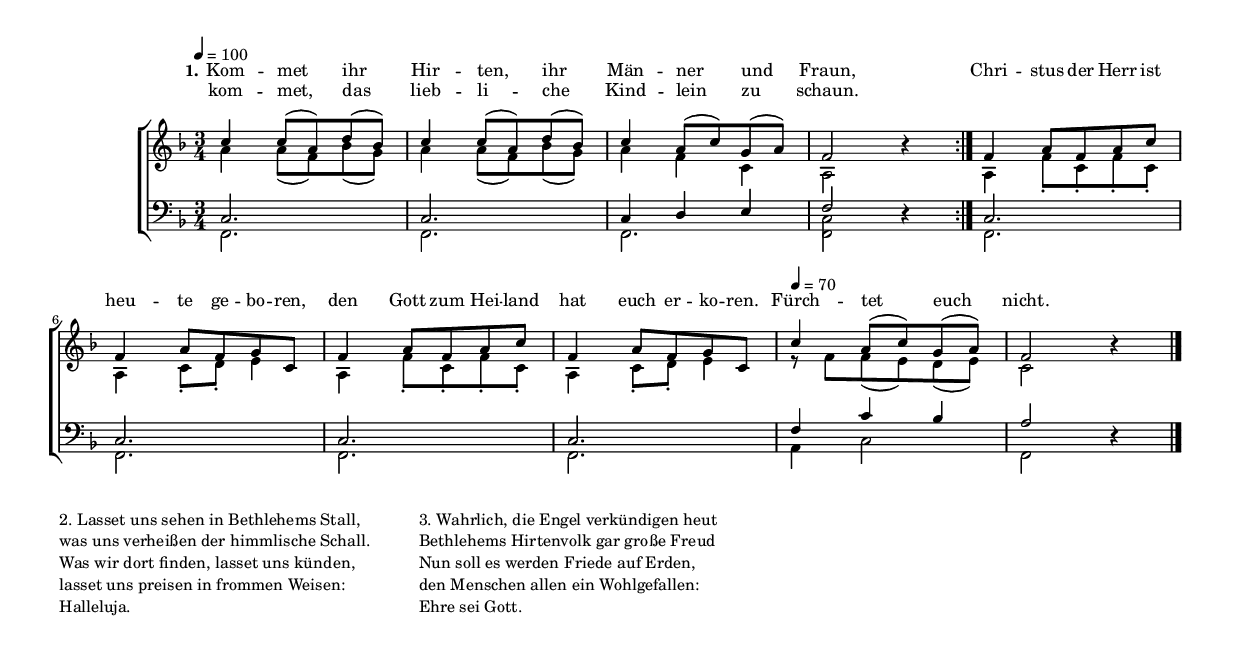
\version "2.24.3"
\include "global.ly"

\paper {
  system-system-spacing =
    #'((basic-distance . 18) 
       (minimum-distance . 12)
       (padding . 2)
       (stretchability . 60)) % defaults: 12, 8, 1, 60
}

KeyandTime = {
  \time 3/4
  %Tonart
  \key f \major
  \tempo 4 = 100
}

Melodie = \relative c'' {
  \voiceOne 
  \set Staff.midiInstrument = #"choir aahs"
  \repeat volta 2 {c4 c8( a) d( b) c4 c8( a) d( b) c4 a8( c) g( a) f2 b4\rest }
  f4 a8 f a c f,4 a8 f g c, f4 a8 f a c f,4 a8 f g c,
  \tempo 4 = 70
  c'4 a8( c) g( a) f2 b4\rest
  \bar "|."
}

Alt = \relative c' {
  \voiceTwo
  \repeat volta 2 {a'4 a8( f) b( g) a4 a8( f) b( g) a4 f c a2 s4 }
  a4 f'8-. c-. f-. c-. a4 c8-. d-. e4 a, f'8-. c-. f-. c-. a4 c8-. d-. e4
  \tempo 4 = 70
  r8 f f( e) d( e) c2
}

BassEins = \relative c {
  \voiceThree
  \repeat volta 2 { c2. c c4 d e f2 d4\rest}
  c2. c c c
  \tempo 4 = 70
  f4 c' b a2 d,4\rest
  \bar "|." 
}

BassZwei = \relative c {
  \voiceFour
  \repeat volta 2 { f,2. f f <f c'>2 s4 }
  f2. f f f
  \tempo 4 = 70
  a4 c2 f,2 s4
}

%TODO Rollenverteilung
ersteStrophe = \lyricmode {
  \set stanza = "1."
  Kom -- met ihr Hir -- ten, ihr Män -- ner und Fraun,
  Chri -- stus der Herr ist heu -- te ge -- bo -- ren,
  den Gott zum Hei -- land hat euch er -- ko -- ren.
  Fürch -- tet__ euch nicht.
}

ersteStropheWiederholung = \lyricmode {
  kom -- met, das lieb -- li -- che Kind -- lein zu schaun.
}

zweiteStrophe = "2. Lasset uns sehen in Bethlehems Stall,

was uns verheißen der himmlische Schall.

Was wir dort finden, lasset uns künden,

lasset uns preisen in frommen Weisen:

Halleluja."


dritteStrophe = "3. Wahrlich, die Engel verkündigen heut

Bethlehems Hirtenvolk gar große Freud

Nun soll es werden Friede auf Erden,

den Menschen allen ein Wohlgefallen:

Ehre sei Gott."

\bookpart {
  \score {

    \new ChoirStaff <<
      \new Staff = "firstStaff"
      <<
        \new Voice = "Melodie" {
          \KeyandTime
          \Melodie
        }
        \new Lyrics = "Text" \with { alignAboveContext = "firstStaff" } {
          \lyricsto "Melodie" { \ersteStrophe }
        }
        \new Lyrics \with { alignBelowContext = "Text"} {
          \lyricsto "Melodie" { \ersteStropheWiederholung }
        }
        \new Voice = "Alt" {
          \Alt
        }
      >>
      \new Staff = "secondStaff"
      <<
        \clef "bass"
        \new Voice = "BassEins" {
          \KeyandTime
          \BassEins
        }
        \new Voice = "BassZwei" {
          \BassZwei
        }
      >>
    >>
    \layout{}
    \midi {}
  }
  \markup { 
    \vspace #2
      \wordwrap-string \zweiteStrophe
      \hspace #6
      \wordwrap-string \dritteStrophe
  }
}  